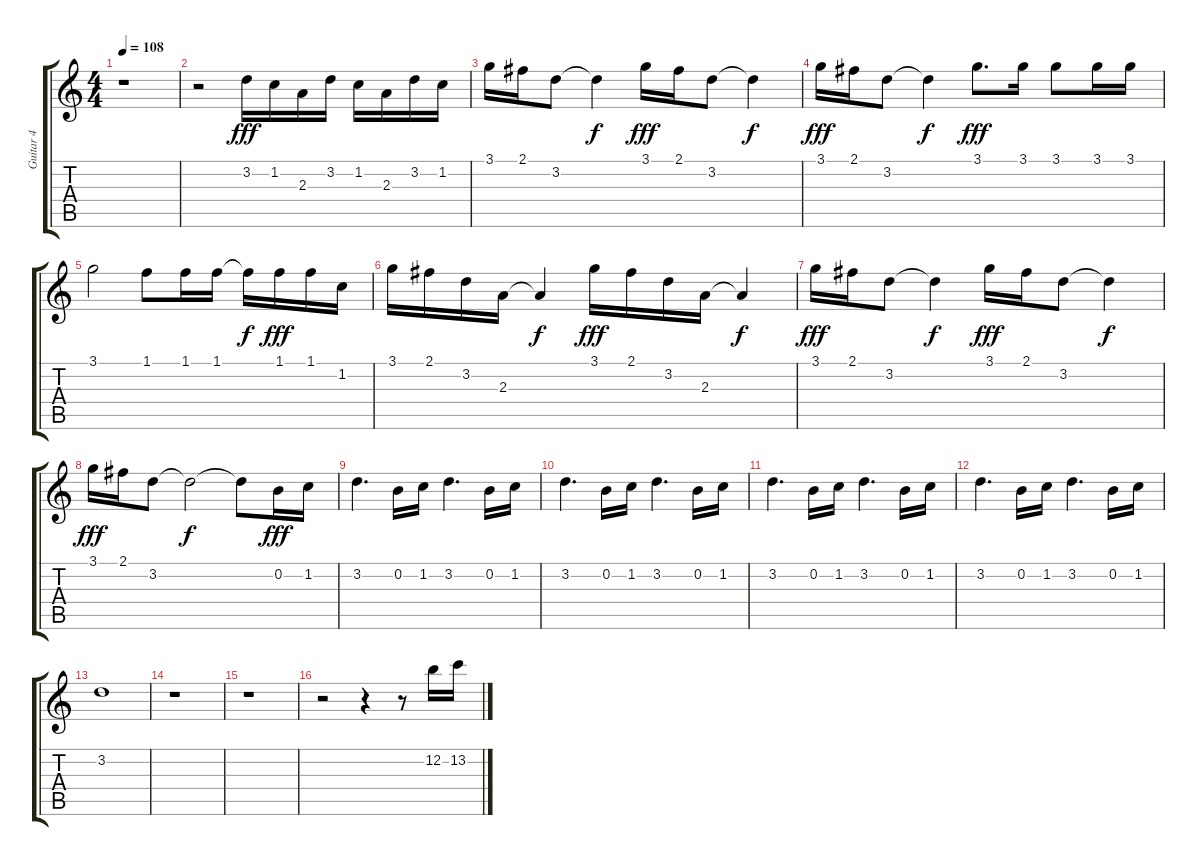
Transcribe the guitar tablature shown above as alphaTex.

\track ("Guitar 4" "Guitar 4") {instrument distortionguitar}
\staff {score tabs}
\tuning (E4 B3 G3 D3 A2 E2) {hide}
\ts (4 4)
\tempo 108
\clef g2
\ks c
r.1{dy fff} |
r.2 3.2.16 1.2.16 2.3.16 3.2.16 1.2.16 2.3.16 3.2.16 1.2.16 |
3.1.16 2.1.16 3.2.8 3.2{t}.4{dy f} 3.1.16{dy fff} 2.1.16 3.2.8 3.2{t}.4{dy f} |
3.1.16{dy fff} 2.1.16 3.2.8 3.2{t}.4{dy f} 3.1.8{d dy fff} 3.1.16 3.1.8 3.1.16 3.1.16 |
3.1.2 1.1.8 1.1.16 1.1.16 1.1{t}.16{dy f} 1.1.16{dy fff} 1.1.16 1.2.16 |
3.1.16 2.1.16 3.2.16 2.3.16 2.3{t}.4{dy f} 3.1.16{dy fff} 2.1.16 3.2.16 2.3.16 2.3{t}.4{dy f} |
3.1.16{dy fff} 2.1.16 3.2.8 3.2{t}.4{dy f} 3.1.16{dy fff} 2.1.16 3.2.8 3.2{t}.4{dy f} |
3.1.16{dy fff} 2.1.16 3.2.8 3.2{t}.2{dy f} 3.2{t}.8 0.2.16{dy fff} 1.2.16 |
3.2.4{d} 0.2.16 1.2.16 3.2.4{d} 0.2.16 1.2.16 |
3.2.4{d} 0.2.16 1.2.16 3.2.4{d} 0.2.16 1.2.16 |
3.2.4{d} 0.2.16 1.2.16 3.2.4{d} 0.2.16 1.2.16 |
3.2.4{d} 0.2.16 1.2.16 3.2.4{d} 0.2.16 1.2.16 |
3.2.1 |
r.1 |
r.1 |
r.2 r.4 r.8 12.2.16 13.2.16
